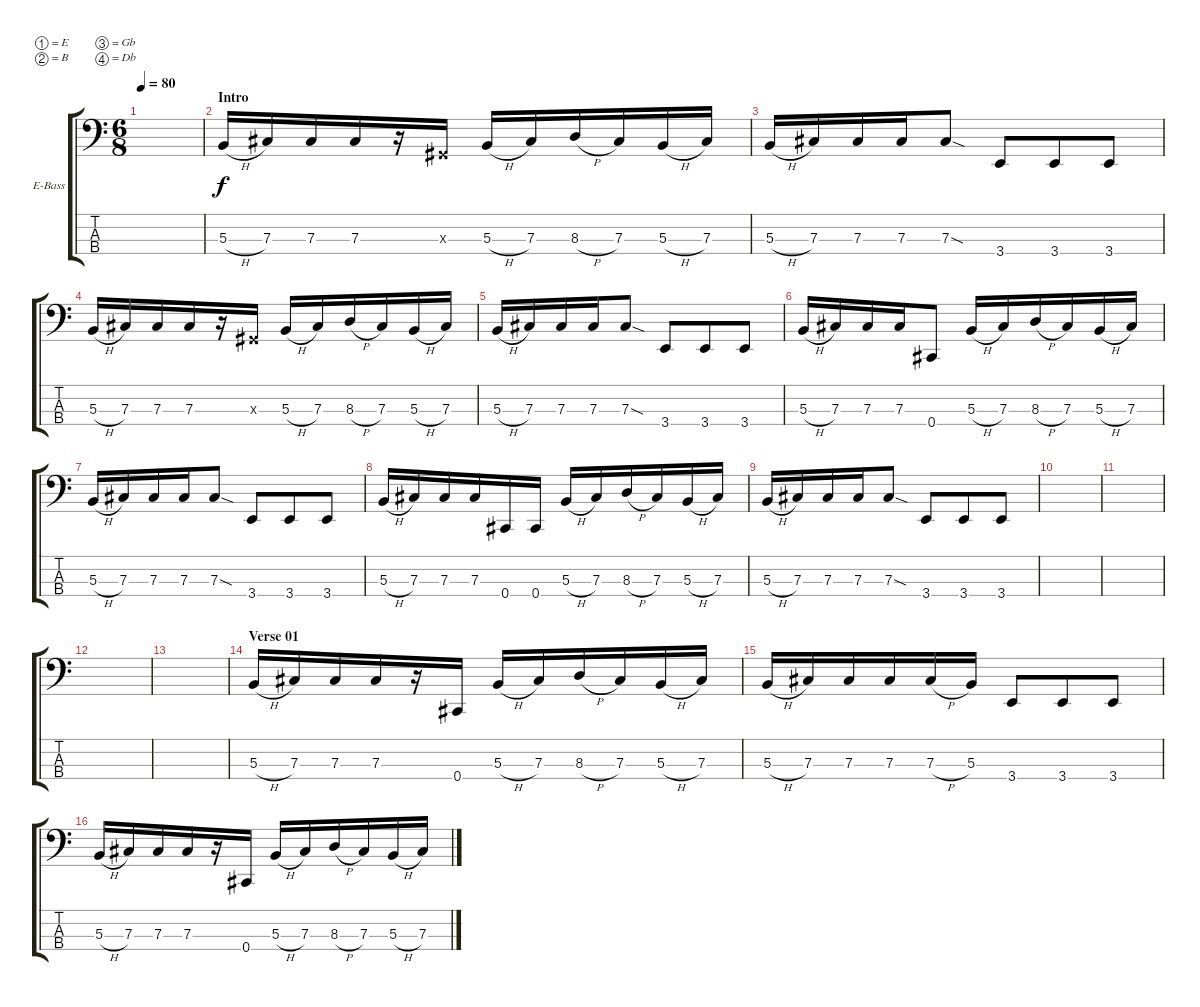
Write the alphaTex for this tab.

\defaultSystemsLayout 4
\bracketExtendMode groupsimilarinstruments
\firstSystemTrackNameOrientation horizontal
\otherSystemsTrackNameOrientation horizontal
\track ("Electric Bass" "E-Bass") {instrument electricbassfinger}
\staff {score tabs}
\tuning (E2 B1 Gb1 Db1)
\ts (6 8)
\tempo 80
\clef f4
\scale
0.487395
\ks c
|
\section ("" "Intro")
\scale
0.256303 5.3{h}.16 7.3.16 7.3.16 7.3.16 r.16 2.3{x}.16 5.3{h}.16 7.3.16 8.3{h}.16 7.3.16 5.3{h}.16 7.3.16 |
\scale
0.256303 5.3{h}.16 7.3.16 7.3.16 7.3.16 7.3{sod}.8 3.4.8 3.4.8 3.4.8 |
5.3{h}.16 7.3.16 7.3.16 7.3.16 r.16 2.3{x}.16 5.3{h}.16 7.3.16 8.3{h}.16 7.3.16 5.3{h}.16 7.3.16 |
5.3{h}.16 7.3.16 7.3.16 7.3.16 7.3{sod}.8 3.4.8 3.4.8 3.4.8 |
5.3{h}.16 7.3.16 7.3.16 7.3.16 0.4.8 5.3{h}.16 7.3.16 8.3{h}.16 7.3.16 5.3{h}.16 7.3.16 |
5.3{h}.16 7.3.16 7.3.16 7.3.16 7.3{sod}.8 3.4.8 3.4.8 3.4.8 |
5.3{h}.16 7.3.16 7.3.16 7.3.16 0.4.16 0.4.16 5.3{h}.16 7.3.16 8.3{h}.16 7.3.16 5.3{h}.16 7.3.16 |
5.3{h}.16 7.3.16 7.3.16 7.3.16 7.3{sod}.8 3.4.8 3.4.8 3.4.8 |
|
|
|
|
\section ("" "Verse 01")
5.3{h}.16 7.3.16 7.3.16 7.3.16 r.16 0.4.16 5.3{h}.16 7.3.16 8.3{h}.16 7.3.16 5.3{h}.16 7.3.16 |
5.3{h}.16 7.3.16 7.3.16 7.3.16 7.3{h}.16 5.3.16 3.4.8 3.4.8 3.4.8 |
5.3{h}.16 7.3.16 7.3.16 7.3.16 r.16 0.4.16 5.3{h}.16 7.3.16 8.3{h}.16 7.3.16 5.3{h}.16 7.3.16
